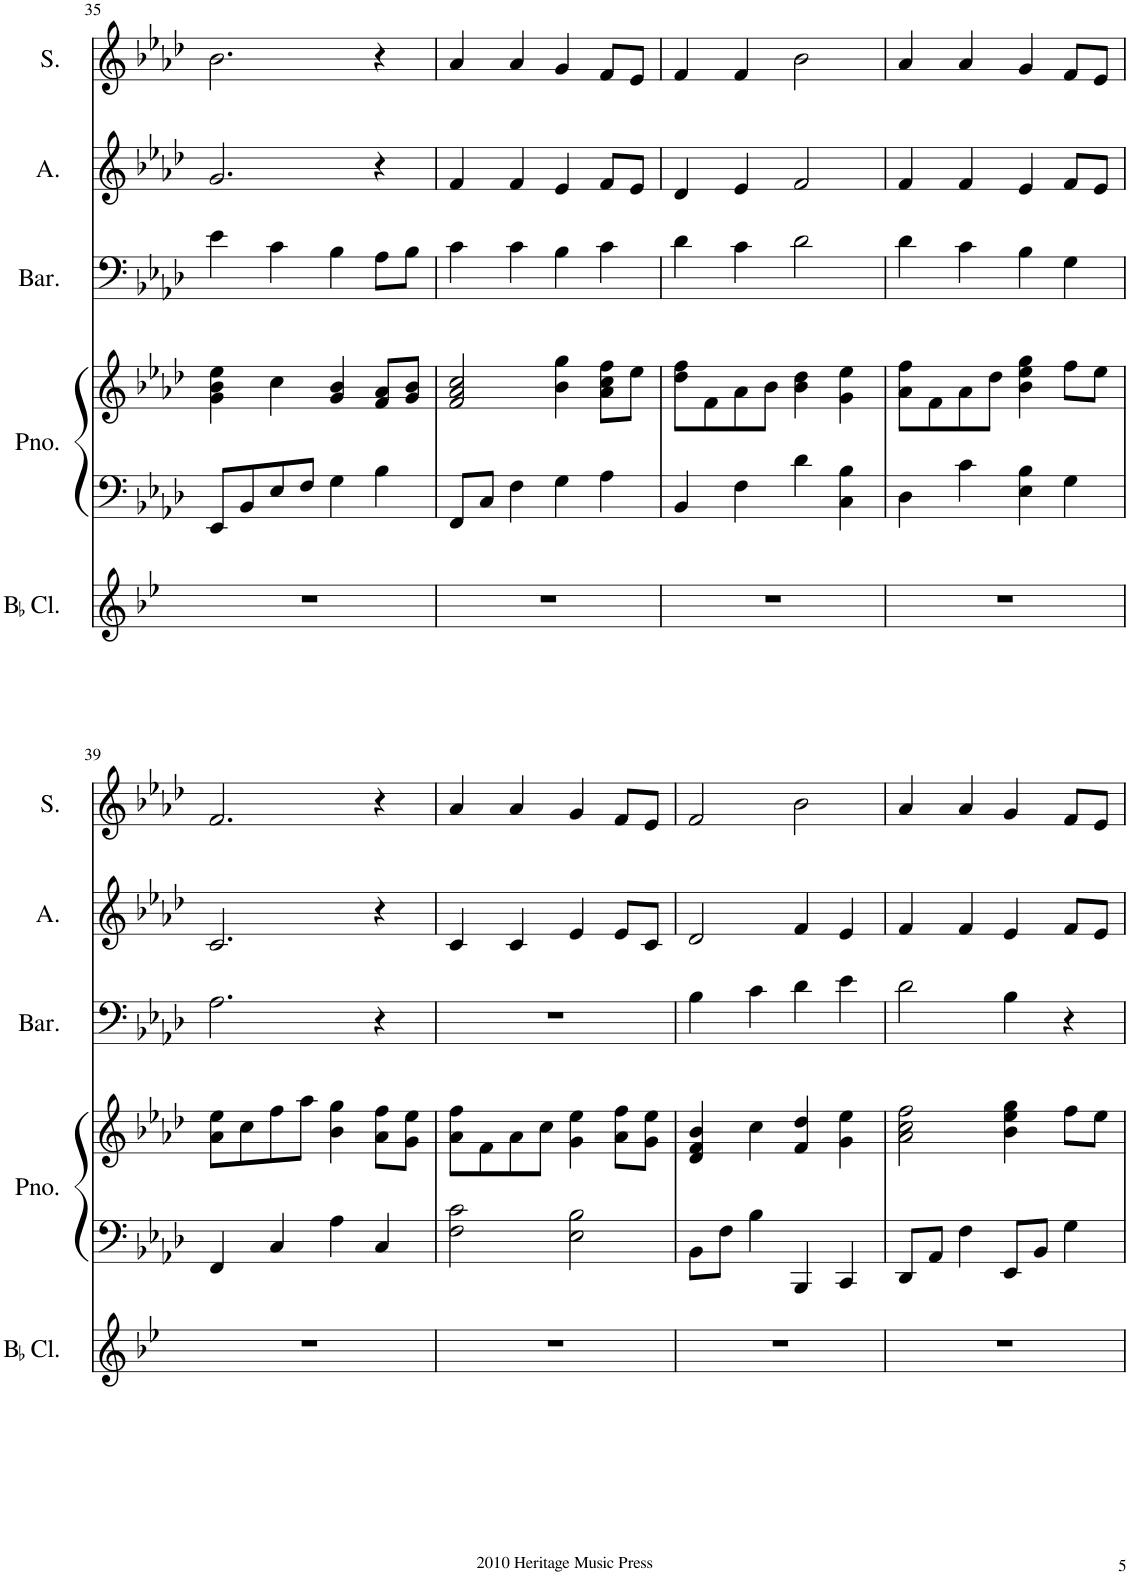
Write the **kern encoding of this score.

**kern	**kern	**kern	**kern	**kern	**kern
*part5	*part4	*part4	*part3	*part2	*part1
*staff6	*staff5	*staff4	*staff3	*staff2	*staff1
*I"BaccidentalFlat Clarinet	*I"Piano	*	*I"Baritone	*I"Alto	*I"Soprano
*I'BaccidentalFlat Cl.	*I'Pno.	*	*I'Bar.	*I'A.	*I'S.
!!LO:PB:g=z
*clefG2	*clefF4	*clefG2	*clefF4	*clefG2	*clefG2
*Trd1c2	*	*	*	*	*
*k[b-e-]	*k[b-e-a-d-]	*k[b-e-a-d-]	*k[b-e-a-d-]	*k[b-e-a-d-]	*k[b-e-a-d-]
*M4/4	*M4/4	*M4/4	*M4/4	*M4/4	*M4/4
=35	=35	=35	=35	=35	=35
1r	8EE-/L	4g\ 4b-\ 4ee-\	4e-\	2.g/	2.b-\
.	8BB-/	.	.	.	.
.	8E-/	4cc\	4c\	.	.
.	8F/J	.	.	.	.
.	4G\	4g/ 4b-/	4B-\	.	.
.	4B-\	8f/ 8a-/L	8A-\L	4r	4r
.	.	8g/ 8b-/J	8B-\J	.	.
=36	=36	=36	=36	=36	=36
1r	8FF/L	2f/ 2a-/ 2cc/	4c\	4f/	4a-/
.	8C/J	.	.	.	.
.	4F\	.	4c\	4f/	4a-/
.	4G\	4b-\ 4gg\	4B-\	4e-/	4g/
.	4A-\	8a-\ 8cc\ 8ff\L	4c\	8f/L	8f/L
.	.	8ee-\J	.	8e-/J	8e-/J
=37	=37	=37	=37	=37	=37
1r	4BB-/	8dd-\ 8ff\L	4d-\	4d-/	4f/
.	.	8f\	.	.	.
.	4F\	8a-\	4c\	4e-/	4f/
.	.	8b-\J	.	.	.
.	4d-\	4b-\ 4dd-\	2d-\	2f/	2b-\
.	4C\ 4B-\	4g\ 4ee-\	.	.	.
=38	=38	=38	=38	=38	=38
1r	4D-\	8a-\ 8ff\L	4d-\	4f/	4a-/
.	.	8f\	.	.	.
.	4c\	8a-\	4c\	4f/	4a-/
.	.	8dd-\J	.	.	.
.	4E-\ 4B-\	4b-\ 4ee-\ 4gg\	4B-\	4e-/	4g/
.	4G\	8ff\L	4G\	8f/L	8f/L
.	.	8ee-\J	.	8e-/J	8e-/J
!!LO:LB:g=z
=39	=39	=39	=39	=39	=39
1r	4FF/	8a-\ 8ee-\L	2.A-\	2.c/	2.f/
.	.	8cc\	.	.	.
.	4C/	8ff\	.	.	.
.	.	8aa-\J	.	.	.
.	4A-\	4b-\ 4gg\	.	.	.
.	4C/	8a-\ 8ff\L	4r	4r	4r
.	.	8g\ 8ee-\J	.	.	.
=40	=40	=40	=40	=40	=40
1r	2F\ 2c\	8a-\ 8ff\L	1r	4c/	4a-/
.	.	8f\	.	.	.
.	.	8a-\	.	4c/	4a-/
.	.	8cc\J	.	.	.
.	2E-\ 2B-\	4g\ 4ee-\	.	4e-/	4g/
.	.	8a-\ 8ff\L	.	8e-/L	8f/L
.	.	8g\ 8ee-\J	.	8c/J	8e-/J
=41	=41	=41	=41	=41	=41
1r	8BB-\L	4d-/ 4f/ 4b-/	4B-\	2d-/	2f/
.	8F\J	.	.	.	.
.	4B-\	4cc\	4c\	.	.
.	4BBB-/	4f/ 4dd-/	4d-\	4f/	2b-\
.	4CC/	4g\ 4ee-\	4e-\	4e-/	.
=42	=42	=42	=42	=42	=42
1r	8DD-/L	2a-\ 2cc\ 2ff\	2d-\	4f/	4a-/
.	8AA-/J	.	.	.	.
.	4F\	.	.	4f/	4a-/
.	8EE-/L	4b-\ 4ee-\ 4gg\	4B-\	4e-/	4g/
.	8BB-/J	.	.	.	.
.	4G\	8ff\L	4r	8f/L	8f/L
.	.	8ee-\J	.	8e-/J	8e-/J
=	=	=	=	=	=
*-	*-	*-	*-	*-	*-
